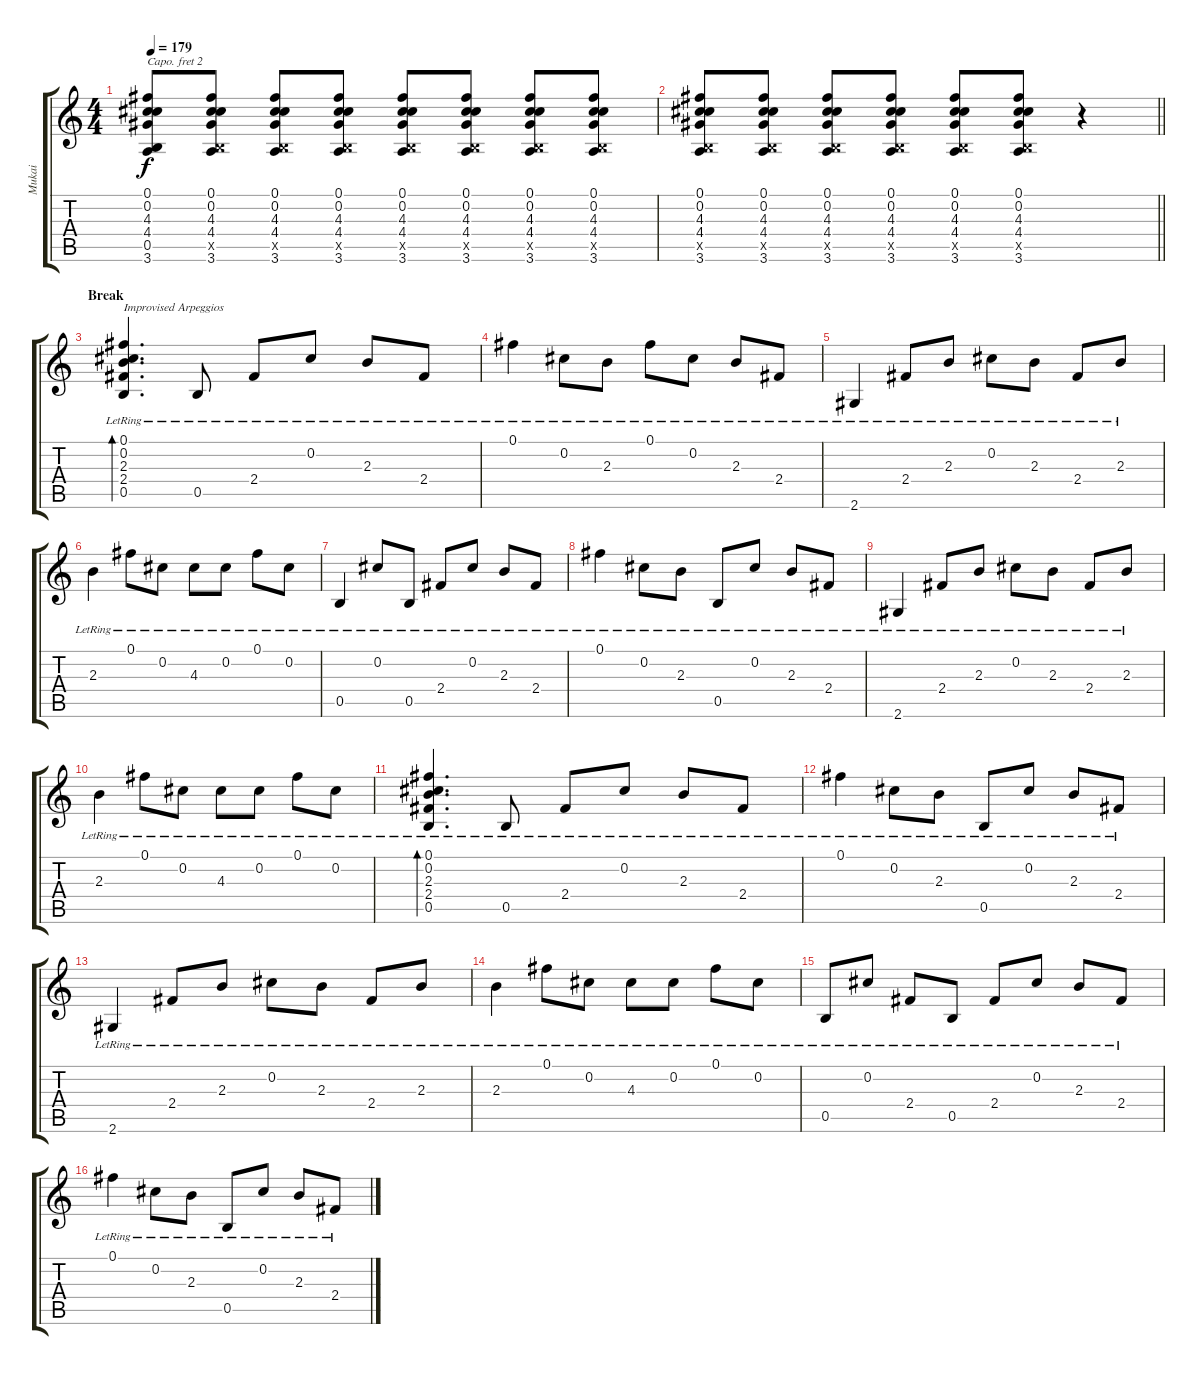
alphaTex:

\track ("Mukai" "Mukai") {instrument overdrivenguitar}
\staff {score tabs}
\capo 2
\tuning (E4 B3 G3 D3 A2 E2) {hide}
\ts (4 4)
\tempo 179
\clef g2
\ks c
(0.1{t} 0.2{t} 4.3{t} 4.4{t} 0.5{t} 3.6{t}).8{dy f} (0.1 0.2 4.3 4.4 0.5{x} 3.6).8 (0.1 0.2 4.3 4.4 0.5{x} 3.6).8 (0.1 0.2 4.3 4.4 0.5{x} 3.6).8 (0.1 0.2 4.3 4.4 0.5{x} 3.6).8 (0.1 0.2 4.3 4.4 0.5{x} 3.6).8 (0.1 0.2 4.3 4.4 0.5{x} 3.6).8 (0.1 0.2 4.3 4.4 0.5{x} 3.6).8 |
\barLineRight lightlight
(0.1 0.2 4.3 4.4 0.5{x} 3.6).8 (0.1 0.2 4.3 4.4 0.5{x} 3.6).8 (0.1 0.2 4.3 4.4 0.5{x} 3.6).8 (0.1 0.2 4.3 4.4 0.5{x} 3.6).8 (0.1 0.2 4.3 4.4 0.5{x} 3.6).8 (0.1 0.2 4.3 4.4 0.5{x} 3.6).8 r.4 |
\section ("" "Break")
(0.1{lr} 0.2{lr} 2.3{lr} 2.4{lr} 0.5{lr}).4{d bd 480 txt "Improvised Arpeggios" volume 8 instrument overdrivenguitar} 0.5{lr}.8 2.4{lr}.8 0.2{lr}.8 2.3{lr}.8 2.4{lr}.8 |
0.1{lr}.4 0.2{lr}.8 2.3{lr}.8 0.1{lr}.8 0.2{lr}.8 2.3{lr}.8 2.4{lr}.8 |
2.6{lr}.4 2.4{lr}.8 2.3{lr}.8 0.2{lr}.8 2.3{lr}.8 2.4{lr}.8 2.3{lr}.8 |
2.3{lr}.4 0.1{lr}.8 0.2{lr}.8 4.3{lr}.8 0.2{lr}.8 0.1{lr}.8 0.2{lr}.8 |
0.5{lr}.4 0.2{lr}.8 0.5{lr}.8 2.4{lr}.8 0.2{lr}.8 2.3{lr}.8 2.4{lr}.8 |
0.1{lr}.4 0.2{lr}.8 2.3{lr}.8 0.5{lr}.8 0.2{lr}.8 2.3{lr}.8 2.4{lr}.8 |
2.6{lr}.4 2.4{lr}.8 2.3{lr}.8 0.2{lr}.8 2.3{lr}.8 2.4{lr}.8 2.3{lr}.8 |
2.3{lr}.4 0.1{lr}.8 0.2{lr}.8 4.3{lr}.8 0.2{lr}.8 0.1{lr}.8 0.2{lr}.8 |
(0.1{lr} 0.2{lr} 2.3{lr} 2.4{lr} 0.5{lr}).4{d bd 480} 0.5{lr}.8 2.4{lr}.8 0.2{lr}.8 2.3{lr}.8 2.4{lr}.8 |
0.1{lr}.4 0.2{lr}.8 2.3{lr}.8 0.5{lr}.8 0.2{lr}.8 2.3{lr}.8 2.4{lr}.8 |
2.6{lr}.4 2.4{lr}.8 2.3{lr}.8 0.2{lr}.8 2.3{lr}.8 2.4{lr}.8 2.3{lr}.8 |
2.3{lr}.4 0.1{lr}.8 0.2{lr}.8 4.3{lr}.8 0.2{lr}.8 0.1{lr}.8 0.2{lr}.8 |
0.5{lr}.8 0.2{lr}.8 2.4{lr}.8 0.5{lr}.8 2.4{lr}.8 0.2{lr}.8 2.3{lr}.8 2.4{lr}.8 |
0.1{lr}.4 0.2{lr}.8 2.3{lr}.8 0.5{lr}.8 0.2{lr}.8 2.3{lr}.8 2.4{lr}.8
